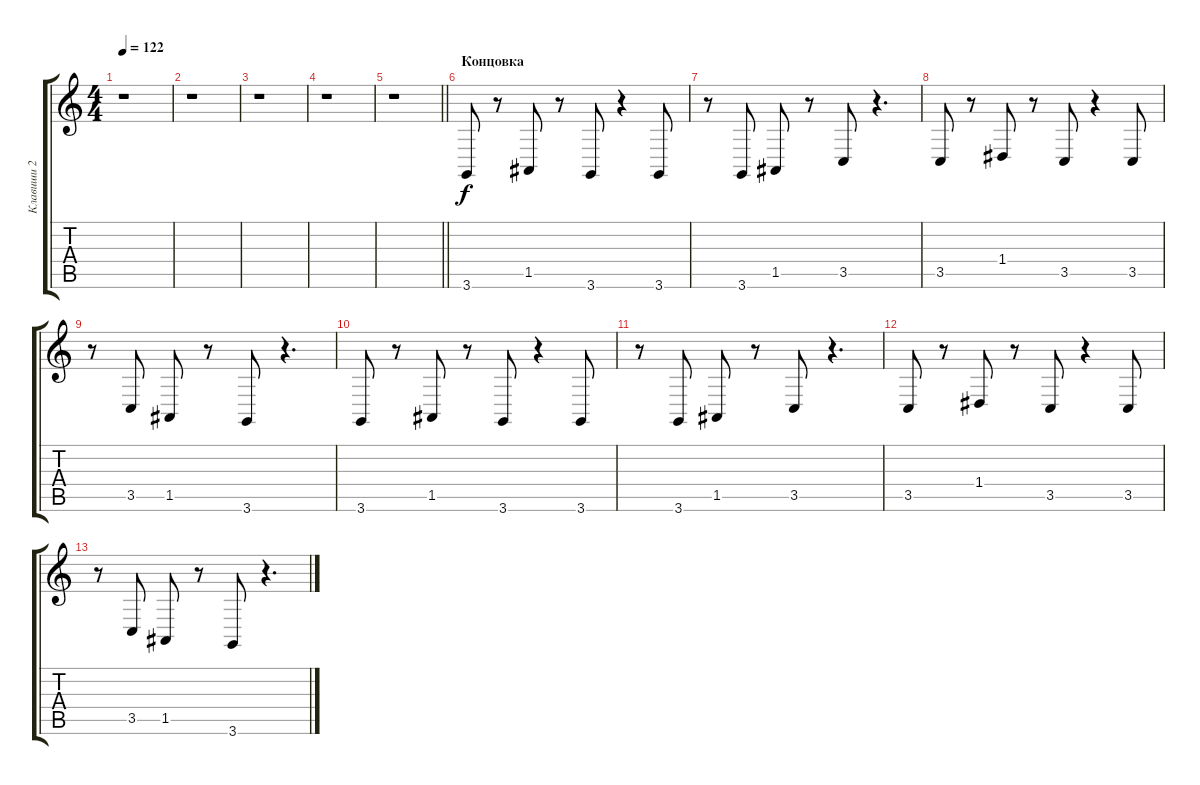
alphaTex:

\track ("Клавиши 2" "Клавиши 2") {instrument frenchhorn}
\staff {score tabs}
\tuning (E4 B3 G3 D3 A2 E2) {hide}
\ts (4 4)
\tempo 122
\clef g2
\ks c
r.1{dy f} |
r.1 |
r.1 |
r.1 |
\barLineRight lightlight
r.1 |
\section ("" "Концовка")
3.6.8 r.8 1.5.8 r.8 3.6.8 r.4 3.6.8 |
r.8 3.6.8 1.5.8 r.8 3.5.8 r.4{d} |
3.5.8 r.8 1.4.8 r.8 3.5.8 r.4 3.5.8 |
r.8 3.5.8 1.5.8 r.8 3.6.8 r.4{d} |
3.6.8 r.8 1.5.8 r.8 3.6.8 r.4 3.6.8 |
r.8 3.6.8 1.5.8 r.8 3.5.8 r.4{d} |
3.5.8 r.8 1.4.8 r.8 3.5.8 r.4 3.5.8 |
r.8 3.5.8 1.5.8 r.8 3.6.8 r.4{d}
